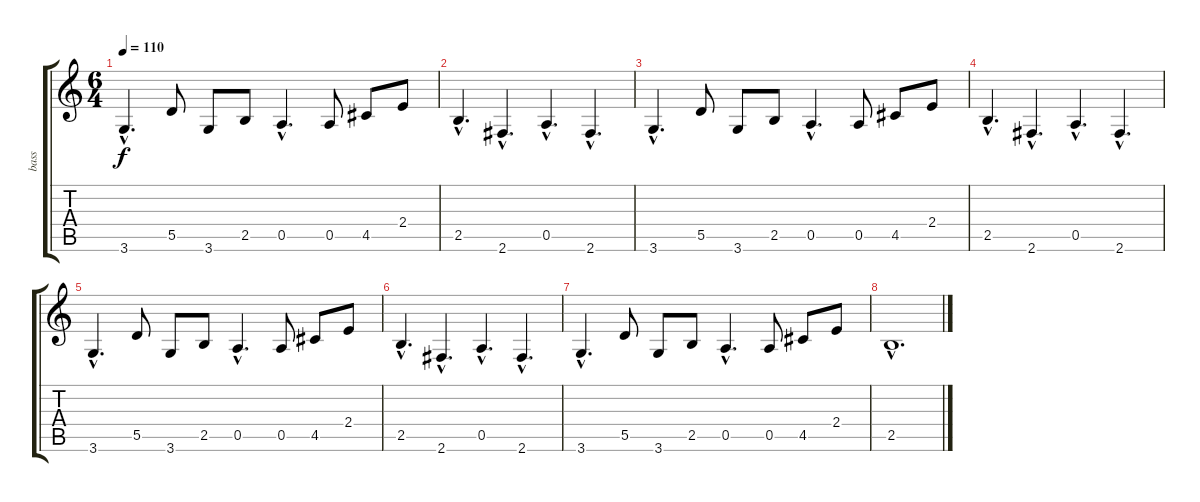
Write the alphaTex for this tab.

\track ("bass" "bass") {instrument electricbassfinger}
\staff {score tabs}
\tuning (E4 B3 G3 D3 A2 E2) {hide}
\ts (6 4)
\tempo 110
\clef g2
\ks c
3.6{hac}.4{d dy f} 5.5.8 3.6.8 2.5.8 0.5{hac}.4{d} 0.5.8 4.5.8 2.4.8 |
2.5{hac}.4{d} 2.6{hac}.4{d} 0.5{hac}.4{d} 2.6{hac}.4{d} |
3.6{hac}.4{d} 5.5.8 3.6.8 2.5.8 0.5{hac}.4{d} 0.5.8 4.5.8 2.4.8 |
2.5{hac}.4{d} 2.6{hac}.4{d} 0.5{hac}.4{d} 2.6{hac}.4{d} |
3.6{hac}.4{d} 5.5.8 3.6.8 2.5.8 0.5{hac}.4{d} 0.5.8 4.5.8 2.4.8 |
2.5{hac}.4{d} 2.6{hac}.4{d} 0.5{hac}.4{d} 2.6{hac}.4{d} |
3.6{hac}.4{d} 5.5.8 3.6.8 2.5.8 0.5{hac}.4{d} 0.5.8 4.5.8 2.4.8 |
2.5{hac}.1{d}
